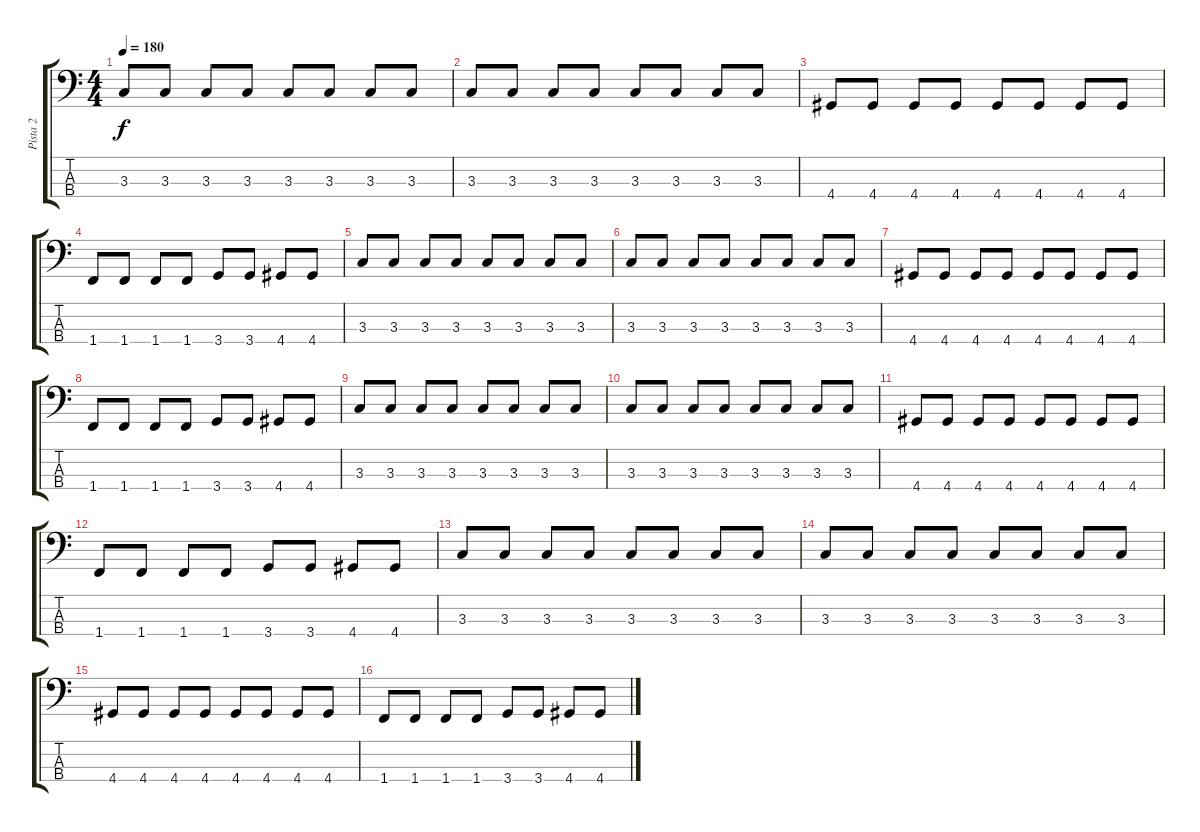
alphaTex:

\track ("Pista 2" "Pista 2") {instrument electricbassfinger}
\staff {score tabs}
\tuning (G2 D2 A1 E1) {hide}
\ts (4 4)
\tempo 180
\clef f4
\ks c
3.3.8{dy f} 3.3.8 3.3.8 3.3.8 3.3.8 3.3.8 3.3.8 3.3.8 |
3.3.8 3.3.8 3.3.8 3.3.8 3.3.8 3.3.8 3.3.8 3.3.8 |
4.4.8 4.4.8 4.4.8 4.4.8 4.4.8 4.4.8 4.4.8 4.4.8 |
1.4.8 1.4.8 1.4.8 1.4.8 3.4.8 3.4.8 4.4.8 4.4.8 |
3.3.8 3.3.8 3.3.8 3.3.8 3.3.8 3.3.8 3.3.8 3.3.8 |
3.3.8 3.3.8 3.3.8 3.3.8 3.3.8 3.3.8 3.3.8 3.3.8 |
4.4.8 4.4.8 4.4.8 4.4.8 4.4.8 4.4.8 4.4.8 4.4.8 |
1.4.8 1.4.8 1.4.8 1.4.8 3.4.8 3.4.8 4.4.8 4.4.8 |
3.3.8 3.3.8 3.3.8 3.3.8 3.3.8 3.3.8 3.3.8 3.3.8 |
3.3.8 3.3.8 3.3.8 3.3.8 3.3.8 3.3.8 3.3.8 3.3.8 |
4.4.8 4.4.8 4.4.8 4.4.8 4.4.8 4.4.8 4.4.8 4.4.8 |
1.4.8 1.4.8 1.4.8 1.4.8 3.4.8 3.4.8 4.4.8 4.4.8 |
3.3.8 3.3.8 3.3.8 3.3.8 3.3.8 3.3.8 3.3.8 3.3.8 |
3.3.8 3.3.8 3.3.8 3.3.8 3.3.8 3.3.8 3.3.8 3.3.8 |
4.4.8 4.4.8 4.4.8 4.4.8 4.4.8 4.4.8 4.4.8 4.4.8 |
1.4.8 1.4.8 1.4.8 1.4.8 3.4.8 3.4.8 4.4.8 4.4.8
